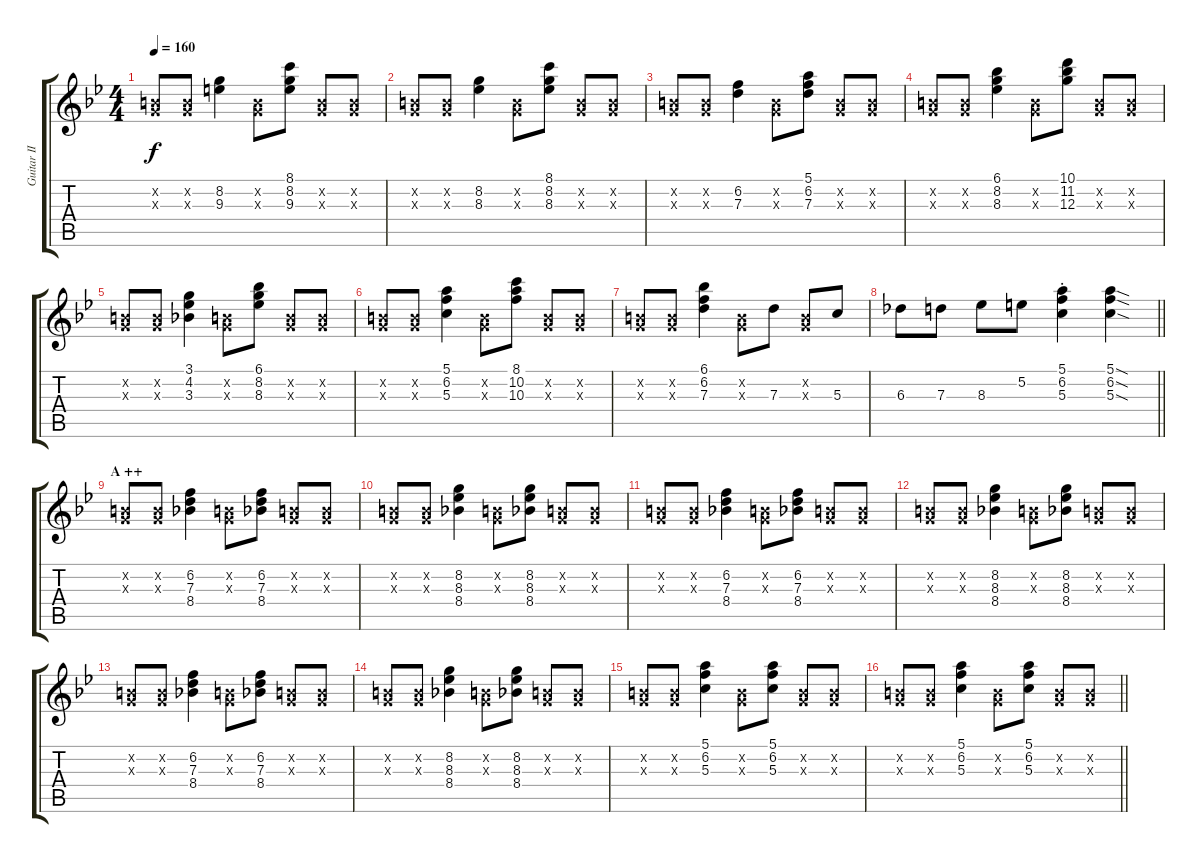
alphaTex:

\track ("Guitar II (Nakano Azusa)" "Guitar II ") {instrument electricguitarclean}
\staff {score tabs}
\tuning (E4 B3 G3 D3 A2 E2) {hide}
\ts (4 4)
\tempo 160
\clef g2
\ks bb
(0.2{x} 0.3{x}).8{dy f} (0.2{x} 0.3{x}).8 (8.2 9.3).4 (0.2{x} 0.3{x}).8 (8.1 8.2 9.3).8 (0.2{x} 0.3{x}).8 (0.2{x} 0.3{x}).8 |
(0.2{x} 0.3{x}).8 (0.2{x} 0.3{x}).8 (8.2 8.3).4 (0.2{x} 0.3{x}).8 (8.1 8.2 8.3).8 (0.2{x} 0.3{x}).8 (0.2{x} 0.3{x}).8 |
(0.2{x} 0.3{x}).8 (0.2{x} 0.3{x}).8 (6.2 7.3).4 (0.2{x} 0.3{x}).8 (5.1 6.2 7.3).8 (0.2{x} 0.3{x}).8 (0.2{x} 0.3{x}).8 |
(0.2{x} 0.3{x}).8 (0.2{x} 0.3{x}).8 (6.1 8.2 8.3).4 (0.2{x} 0.3{x}).8 (10.1 11.2 12.3).8 (0.2{x} 0.3{x}).8 (0.2{x} 0.3{x}).8 |
(0.2{x} 0.3{x}).8 (0.2{x} 0.3{x}).8 (3.1 4.2 3.3).4 (0.2{x} 0.3{x}).8 (6.1 8.2 8.3).8 (0.2{x} 0.3{x}).8 (0.2{x} 0.3{x}).8 |
(0.2{x} 0.3{x}).8 (0.2{x} 0.3{x}).8 (5.1 6.2 5.3).4 (0.2{x} 0.3{x}).8 (8.1 10.2 10.3).8 (0.2{x} 0.3{x}).8 (0.2{x} 0.3{x}).8 |
(0.2{x} 0.3{x}).8 (0.2{x} 0.3{x}).8 (6.1 6.2 7.3).4 (0.2{x} 0.3{x}).8 7.3.8 (0.2{x} 0.3{x}).8 5.3.8 |
\barLineRight lightlight
6.3.8 7.3.8 8.3.8 5.2.8 (5.1{st} 6.2{st} 5.3{st}).4 (5.1{sod} 6.2{sod} 5.3{sod}).4 |
\section ("" "A ++")
(0.2{x} 0.3{x}).8 (0.2{x} 0.3{x}).8 (6.2 7.3 8.4).4 (0.2{x} 0.3{x}).8 (6.2 7.3 8.4).8 (0.2{x} 0.3{x}).8 (0.2{x} 0.3{x}).8 |
(0.2{x} 0.3{x}).8 (0.2{x} 0.3{x}).8 (8.2 8.3 8.4).4 (0.2{x} 0.3{x}).8 (8.2 8.3 8.4).8 (0.2{x} 0.3{x}).8 (0.2{x} 0.3{x}).8 |
(0.2{x} 0.3{x}).8 (0.2{x} 0.3{x}).8 (6.2 7.3 8.4).4 (0.2{x} 0.3{x}).8 (6.2 7.3 8.4).8 (0.2{x} 0.3{x}).8 (0.2{x} 0.3{x}).8 |
(0.2{x} 0.3{x}).8 (0.2{x} 0.3{x}).8 (8.2 8.3 8.4).4 (0.2{x} 0.3{x}).8 (8.2 8.3 8.4).8 (0.2{x} 0.3{x}).8 (0.2{x} 0.3{x}).8 |
(0.2{x} 0.3{x}).8 (0.2{x} 0.3{x}).8 (6.2 7.3 8.4).4 (0.2{x} 0.3{x}).8 (6.2 7.3 8.4).8 (0.2{x} 0.3{x}).8 (0.2{x} 0.3{x}).8 |
(0.2{x} 0.3{x}).8 (0.2{x} 0.3{x}).8 (8.2 8.3 8.4).4 (0.2{x} 0.3{x}).8 (8.2 8.3 8.4).8 (0.2{x} 0.3{x}).8 (0.2{x} 0.3{x}).8 |
(0.2{x} 0.3{x}).8 (0.2{x} 0.3{x}).8 (5.1 6.2 5.3).4 (0.2{x} 0.3{x}).8 (5.1 6.2 5.3).8 (0.2{x} 0.3{x}).8 (0.2{x} 0.3{x}).8 |
\barLineRight lightlight
(0.2{x} 0.3{x}).8 (0.2{x} 0.3{x}).8 (5.1 6.2 5.3).4 (0.2{x} 0.3{x}).8 (5.1 6.2 5.3).8 (0.2{x} 0.3{x}).8 (0.2{x} 0.3{x}).8
